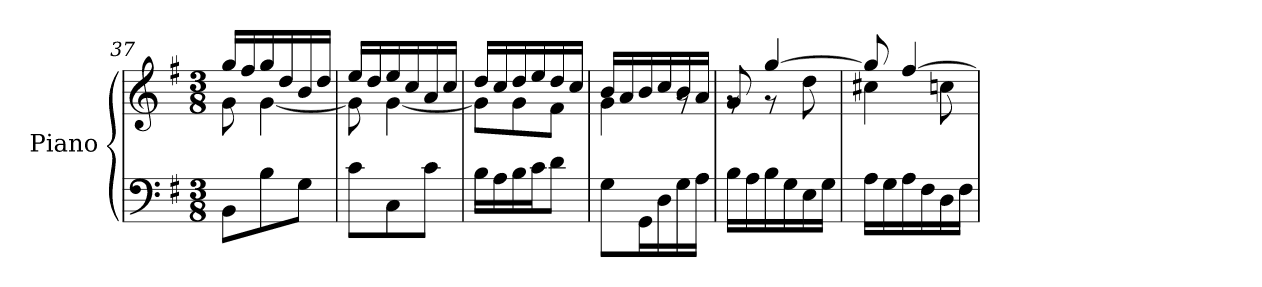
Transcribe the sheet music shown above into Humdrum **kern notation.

**kern	**kern
*part1	*part1
*staff2	*staff1
*I"Piano	*
*I'Pno	*
*clefF4	*clefG2
*k[f#]	*k[f#]
*M3/8	*M3/8
=37	=37
*	*^
8BB\L	16gg/LL	8g\
.	16ff#/	.
8B\	16gg/	[4g\
.	16dd/	.
8G\J	16b/	.
.	16dd/JJ	.
!!LO:LB:g=z	!!
=38	=38	=38
8c\L	16ee/LL	8g\]
.	16dd/	.
8C\	16ee/	[4g\
.	16cc/	.
8c\J	16a/	.
.	16cc/JJ	.
=39	=39	=39
16B\LL	16dd/LL	8g\L]
16A\	16cc/	.
16B\	16dd/	8g\
16c\J	16ee/	.
8d\J	16dd/	8f#\J
.	16cc/JJ	.
=40	=40	=40
8G\L	16b/LL	4g\
.	16a/	.
16GG\L	16b/	.
16D\	16cc/	.
16G\	16b/	8rg
16A\JJ	16a/JJ	.
=41	=41	=41
16B\LL	8g/	8rg
16A\	.	.
16B\	[4gg/	8rg
16G\	.	.
16E\	.	8dd\
16G\JJ	.	.
=42	=42	=42
16A\LL	8gg/]	4cc#X\
16G\	.	.
16A\	[4ff#/	.
16F#\	.	.
16D\	.	8ccn\
16F#\JJ	.	.
*	*v	*v
=	=
*-	*-
